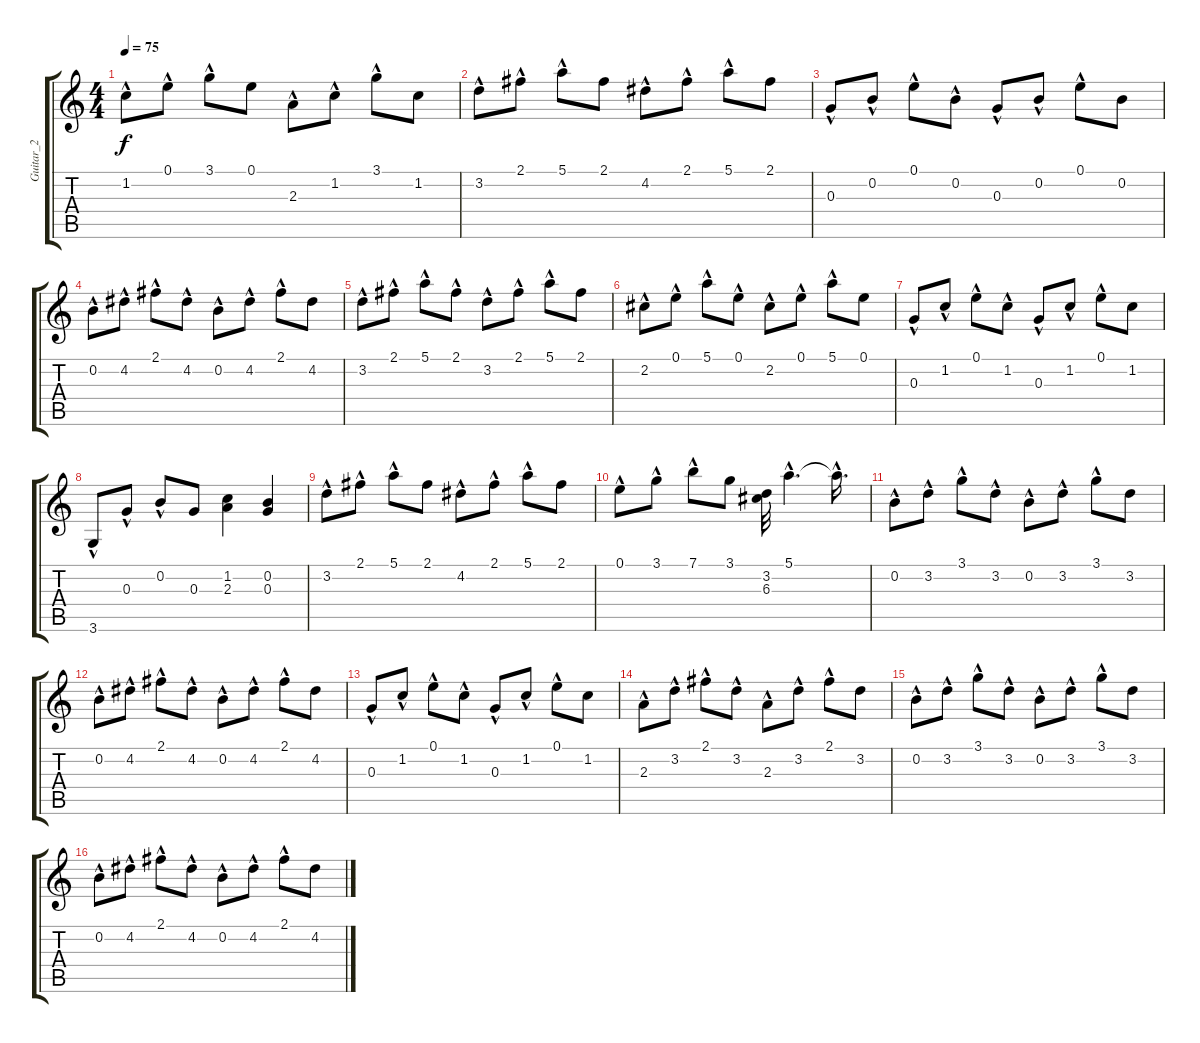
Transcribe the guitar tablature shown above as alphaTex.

\track ("Guitar_2" "Guitar_2") {instrument acousticguitarsteel}
\staff {score tabs}
\tuning (E4 B3 G3 D3 A2 E2) {hide}
\ts (4 4)
\tempo 75
\clef g2
\ks c
1.2{hac}.8{dy f} 0.1{hac}.8 3.1{hac}.8 0.1.8 2.3{hac}.8 1.2{hac}.8 3.1{hac}.8 1.2.8 |
3.2{hac}.8 2.1{hac}.8 5.1{hac}.8 2.1.8 4.2{hac}.8 2.1{hac}.8 5.1{hac}.8 2.1.8 |
0.3{hac}.8 0.2{hac}.8 0.1{hac}.8 0.2{hac}.8 0.3{hac}.8 0.2{hac}.8 0.1{hac}.8 0.2.8 |
0.2{hac}.8 4.2{hac}.8 2.1{hac}.8 4.2{hac}.8 0.2{hac}.8 4.2{hac}.8 2.1{hac}.8 4.2.8 |
3.2{hac}.8 2.1{hac}.8 5.1{hac}.8 2.1{hac}.8 3.2{hac}.8 2.1{hac}.8 5.1{hac}.8 2.1.8 |
2.2{hac}.8 0.1{hac}.8 5.1{hac}.8 0.1{hac}.8 2.2{hac}.8 0.1{hac}.8 5.1{hac}.8 0.1.8 |
0.3{hac}.8 1.2{hac}.8 0.1{hac}.8 1.2{hac}.8 0.3{hac}.8 1.2{hac}.8 0.1{hac}.8 1.2.8 |
3.6{hac}.8 0.3{hac}.8 0.2{hac}.8 0.3.8 (1.2 2.3).4 (0.2 0.3).4 |
3.2{hac}.8 2.1{hac}.8 5.1{hac}.8 2.1.8 4.2{hac}.8 2.1{hac}.8 5.1{hac}.8 2.1.8 |
0.1{hac}.8 3.1{hac}.8 7.1{hac}.8 3.1.8 (3.2 6.3).32 5.1{hac}.4{d} 5.1{hac t}.16{d} |
0.2{hac}.8 3.2{hac}.8 3.1{hac}.8 3.2{hac}.8 0.2{hac}.8 3.2{hac}.8 3.1{hac}.8 3.2.8 |
0.2{hac}.8 4.2{hac}.8 2.1{hac}.8 4.2{hac}.8 0.2{hac}.8 4.2{hac}.8 2.1{hac}.8 4.2.8 |
0.3{hac}.8 1.2{hac}.8 0.1{hac}.8 1.2{hac}.8 0.3{hac}.8 1.2{hac}.8 0.1{hac}.8 1.2.8 |
2.3{hac}.8 3.2{hac}.8 2.1{hac}.8 3.2{hac}.8 2.3{hac}.8 3.2{hac}.8 2.1{hac}.8 3.2.8 |
0.2{hac}.8 3.2{hac}.8 3.1{hac}.8 3.2{hac}.8 0.2{hac}.8 3.2{hac}.8 3.1{hac}.8 3.2.8 |
0.2{hac}.8 4.2{hac}.8 2.1{hac}.8 4.2{hac}.8 0.2{hac}.8 4.2{hac}.8 2.1{hac}.8 4.2.8
